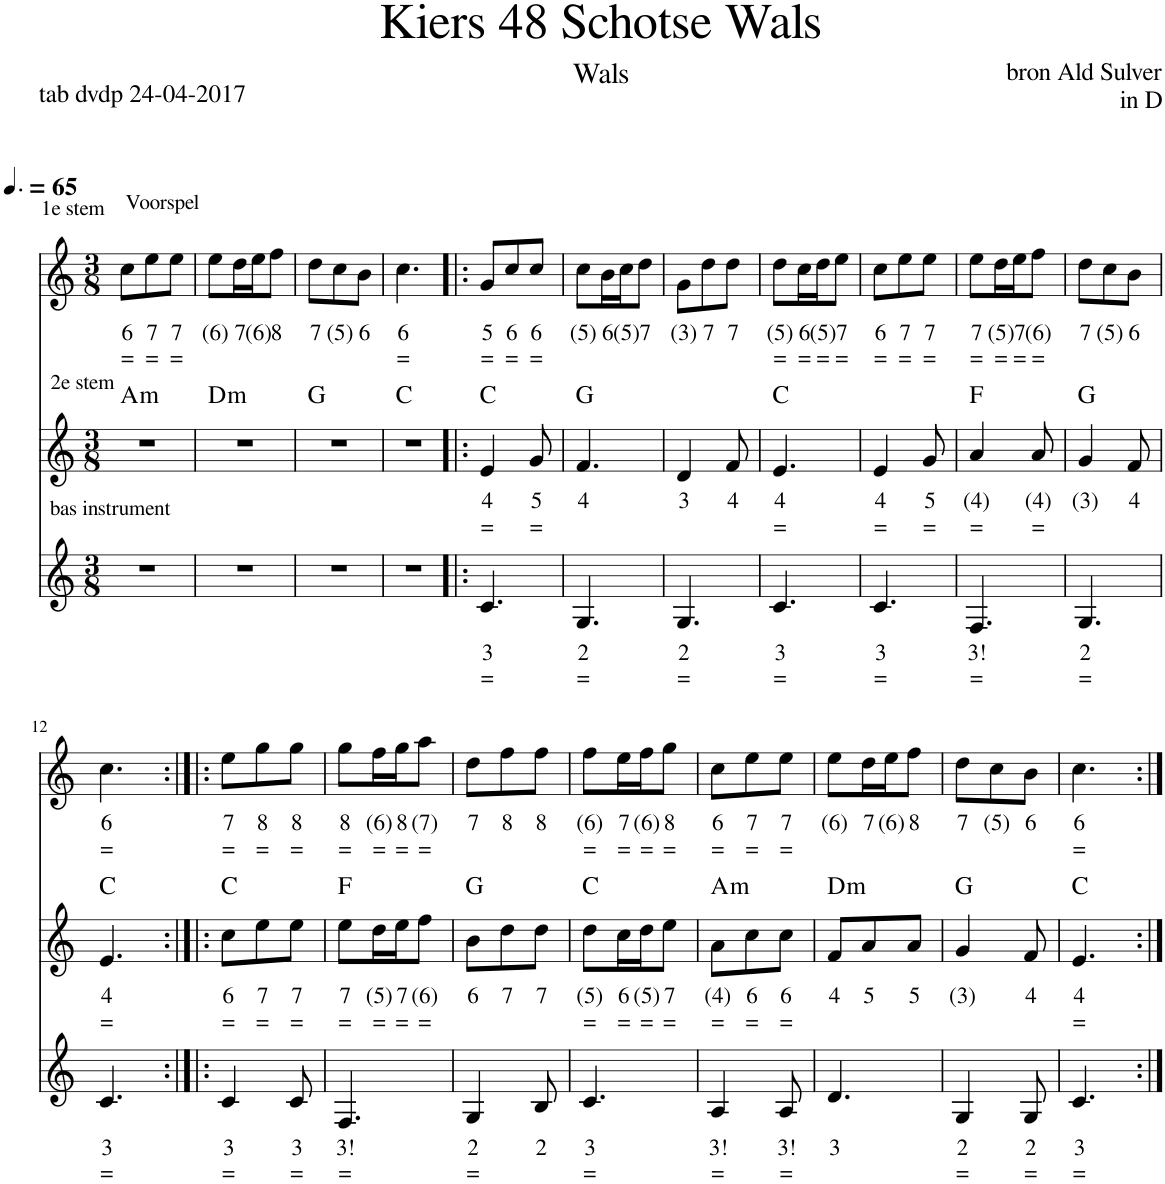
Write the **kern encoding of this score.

**kern	**text	**text	**kern	**text	**text	**harte	**kern	**text	**text
*part3	*part3	*part3	*part2	*part2	*part2	*part2	*part1	*part1	*part1
*staff3	*staff3	*staff3	*staff2	*staff2	*staff2	*	*staff1	*staff1	*staff1
*I"Bas	*	*	*I"Stem	*	*	*	*I"Stem	*	*
*clefG2	*	*	*clefG2	*	*	*	*clefG2	*	*
*k[]	*	*	*k[]	*	*	*	*k[]	*	*
*M3/8	*	*	*M3/8	*	*	*	*M3/8	*	*
*MM98	*	*	*MM98	*	*	*	*MM98	*	*
=1	=1	=1	=1	=1	=1	=1	=1	=1	=1
!	!	!	!	!	!	!	!LO:TX:a:t=Voorspel	!	!
!	!	!	!	!	!	!	!LO:TX:a:t=1e stem	!	!
!	!	!	!LO:TX:a:t=2e stem	!	!	!	!	!	!
!LO:TX:a:t=bas instrument	!	!	!	!	!	!	!	!	!
!	!	!	!	!	!	!LO:H:kt=m	!	!LO:LY:b	!LO:LY:b
4.r	.	.	4.r	.	.	A:min	8cc\L	6	=
!	!	!	!	!	!	!	!	!LO:LY:b	!LO:LY:b
.	.	.	.	.	.	.	8ee\	7	=
!	!	!	!	!	!	!	!	!LO:LY:b	!LO:LY:b
.	.	.	.	.	.	.	8ee\J	7	=
=2	=2	=2	=2	=2	=2	=2	=2	=2	=2
!	!	!	!	!	!	!LO:H:kt=m	!	!LO:LY:b	!
4.r	.	.	4.r	.	.	D:min	8ee\L	(6)	.
!	!	!	!	!	!	!	!	!LO:LY:b	!
.	.	.	.	.	.	.	16dd\L	7	.
!	!	!	!	!	!	!	!	!LO:LY:b	!
.	.	.	.	.	.	.	16ee\J	(6)	.
!	!	!	!	!	!	!	!	!LO:LY:b	!
.	.	.	.	.	.	.	8ff\J	8	.
=3	=3	=3	=3	=3	=3	=3	=3	=3	=3
!	!	!	!	!	!	!	!	!LO:LY:b	!
4.r	.	.	4.r	.	.	G:maj	8dd\L	7	.
!	!	!	!	!	!	!	!	!LO:LY:b	!
.	.	.	.	.	.	.	8cc\	(5)	.
!	!	!	!	!	!	!	!	!LO:LY:b	!
.	.	.	.	.	.	.	8b\J	6	.
=4	=4	=4	=4	=4	=4	=4	=4	=4	=4
!	!	!	!	!	!	!	!	!LO:LY:b	!LO:LY:b
4.r	.	.	4.r	.	.	C:maj	4.cc\	6	=
=5!|:	=5!|:	=5!|:	=5!|:	=5!|:	=5!|:	=5!|:	=5!|:	=5!|:	=5!|:
!	!LO:LY:b	!LO:LY:b	!	!LO:LY:b	!LO:LY:b	!	!	!LO:LY:b	!LO:LY:b
4.c/	3	=	4e/	4	=	C:maj	8g/L	5	=
!	!	!	!	!	!	!	!	!LO:LY:b	!LO:LY:b
.	.	.	.	.	.	.	8cc/	6	=
!	!	!	!	!LO:LY:b	!LO:LY:b	!	!	!LO:LY:b	!LO:LY:b
.	.	.	8g/	5	=	.	8cc/J	6	=
=6	=6	=6	=6	=6	=6	=6	=6	=6	=6
!	!LO:LY:b	!LO:LY:b	!	!LO:LY:b	!	!	!	!LO:LY:b	!
4.G/	2	=	4.f/	4	.	G:maj	8cc\L	(5)	.
!	!	!	!	!	!	!	!	!LO:LY:b	!
.	.	.	.	.	.	.	16b\L	6	.
!	!	!	!	!	!	!	!	!LO:LY:b	!
.	.	.	.	.	.	.	16cc\J	(5)	.
!	!	!	!	!	!	!	!	!LO:LY:b	!
.	.	.	.	.	.	.	8dd\J	7	.
=7	=7	=7	=7	=7	=7	=7	=7	=7	=7
!	!LO:LY:b	!LO:LY:b	!	!LO:LY:b	!	!	!	!LO:LY:b	!
4.G/	2	=	4d/	3	.	.	8g\L	(3)	.
!	!	!	!	!	!	!	!	!LO:LY:b	!
.	.	.	.	.	.	.	8dd\	7	.
!	!	!	!	!LO:LY:b	!	!	!	!LO:LY:b	!
.	.	.	8f/	4	.	.	8dd\J	7	.
=8	=8	=8	=8	=8	=8	=8	=8	=8	=8
!	!LO:LY:b	!LO:LY:b	!	!LO:LY:b	!LO:LY:b	!	!	!LO:LY:b	!LO:LY:b
4.c/	3	=	4.e/	4	=	C:maj	8dd\L	(5)	=
!	!	!	!	!	!	!	!	!LO:LY:b	!LO:LY:b
.	.	.	.	.	.	.	16cc\L	6	=
!	!	!	!	!	!	!	!	!LO:LY:b	!LO:LY:b
.	.	.	.	.	.	.	16dd\J	(5)	=
!	!	!	!	!	!	!	!	!LO:LY:b	!LO:LY:b
.	.	.	.	.	.	.	8ee\J	7	=
=9	=9	=9	=9	=9	=9	=9	=9	=9	=9
!	!LO:LY:b	!LO:LY:b	!	!LO:LY:b	!LO:LY:b	!	!	!LO:LY:b	!LO:LY:b
4.c/	3	=	4e/	4	=	.	8cc\L	6	=
!	!	!	!	!	!	!	!	!LO:LY:b	!LO:LY:b
.	.	.	.	.	.	.	8ee\	7	=
!	!	!	!	!LO:LY:b	!LO:LY:b	!	!	!LO:LY:b	!LO:LY:b
.	.	.	8g/	5	=	.	8ee\J	7	=
=10	=10	=10	=10	=10	=10	=10	=10	=10	=10
!	!LO:LY:b	!LO:LY:b	!	!LO:LY:b	!LO:LY:b	!	!	!LO:LY:b	!LO:LY:b
4.F/	3!	=	4a/	(4)	=	F:maj	8ee\L	7	=
!	!	!	!	!	!	!	!	!LO:LY:b	!LO:LY:b
.	.	.	.	.	.	.	16dd\L	(5)	=
!	!	!	!	!	!	!	!	!LO:LY:b	!LO:LY:b
.	.	.	.	.	.	.	16ee\J	7	=
!	!	!	!	!LO:LY:b	!LO:LY:b	!	!	!LO:LY:b	!LO:LY:b
.	.	.	8a/	(4)	=	.	8ff\J	(6)	=
=11	=11	=11	=11	=11	=11	=11	=11	=11	=11
!	!LO:LY:b	!LO:LY:b	!	!LO:LY:b	!	!	!	!LO:LY:b	!
4.G/	2	=	4g/	(3)	.	G:maj	8dd\L	7	.
!	!	!	!	!	!	!	!	!LO:LY:b	!
.	.	.	.	.	.	.	8cc\	(5)	.
!	!	!	!	!LO:LY:b	!	!	!	!LO:LY:b	!
.	.	.	8f/	4	.	.	8b\J	6	.
!!LO:LB:g=z
=12	=12	=12	=12	=12	=12	=12	=12	=12	=12
!	!LO:LY:b	!LO:LY:b	!	!LO:LY:b	!LO:LY:b	!	!	!LO:LY:b	!LO:LY:b
4.c/	3	=	4.e/	4	=	C:maj	4.cc\	6	=
=13:|!|:	=13:|!|:	=13:|!|:	=13:|!|:	=13:|!|:	=13:|!|:	=13:|!|:	=13:|!|:	=13:|!|:	=13:|!|:
!	!LO:LY:b	!LO:LY:b	!	!LO:LY:b	!LO:LY:b	!	!	!LO:LY:b	!LO:LY:b
4c/	3	=	8cc\L	6	=	C:maj	8ee\L	7	=
!	!	!	!	!LO:LY:b	!LO:LY:b	!	!	!LO:LY:b	!LO:LY:b
.	.	.	8ee\	7	=	.	8gg\	8	=
!	!LO:LY:b	!LO:LY:b	!	!LO:LY:b	!LO:LY:b	!	!	!LO:LY:b	!LO:LY:b
8c/	3	=	8ee\J	7	=	.	8gg\J	8	=
=14	=14	=14	=14	=14	=14	=14	=14	=14	=14
!	!LO:LY:b	!LO:LY:b	!	!LO:LY:b	!LO:LY:b	!	!	!LO:LY:b	!LO:LY:b
4.F/	3!	=	8ee\L	7	=	F:maj	8gg\L	8	=
!	!	!	!	!LO:LY:b	!LO:LY:b	!	!	!LO:LY:b	!LO:LY:b
.	.	.	16dd\L	(5)	=	.	16ff\L	(6)	=
!	!	!	!	!LO:LY:b	!LO:LY:b	!	!	!LO:LY:b	!LO:LY:b
.	.	.	16ee\J	7	=	.	16gg\J	8	=
!	!	!	!	!LO:LY:b	!LO:LY:b	!	!	!LO:LY:b	!LO:LY:b
.	.	.	8ff\J	(6)	=	.	8aa\J	(7)	=
=15	=15	=15	=15	=15	=15	=15	=15	=15	=15
!	!LO:LY:b	!LO:LY:b	!	!LO:LY:b	!	!	!	!LO:LY:b	!
4G/	2	=	8b\L	6	.	G:maj	8dd\L	7	.
!	!	!	!	!LO:LY:b	!	!	!	!LO:LY:b	!
.	.	.	8dd\	7	.	.	8ff\	8	.
!	!LO:LY:b	!	!	!LO:LY:b	!	!	!	!LO:LY:b	!
8B/	2	.	8dd\J	7	.	.	8ff\J	8	.
=16	=16	=16	=16	=16	=16	=16	=16	=16	=16
!	!LO:LY:b	!LO:LY:b	!	!LO:LY:b	!LO:LY:b	!	!	!LO:LY:b	!LO:LY:b
4.c/	3	=	8dd\L	(5)	=	C:maj	8ff\L	(6)	=
!	!	!	!	!LO:LY:b	!LO:LY:b	!	!	!LO:LY:b	!LO:LY:b
.	.	.	16cc\L	6	=	.	16ee\L	7	=
!	!	!	!	!LO:LY:b	!LO:LY:b	!	!	!LO:LY:b	!LO:LY:b
.	.	.	16dd\J	(5)	=	.	16ff\J	(6)	=
!	!	!	!	!LO:LY:b	!LO:LY:b	!	!	!LO:LY:b	!LO:LY:b
.	.	.	8ee\J	7	=	.	8gg\J	8	=
=17	=17	=17	=17	=17	=17	=17	=17	=17	=17
!	!LO:LY:b	!LO:LY:b	!	!LO:LY:b	!LO:LY:b	!LO:H:kt=m	!	!LO:LY:b	!LO:LY:b
4A/	3!	=	8a\L	(4)	=	A:min	8cc\L	6	=
!	!	!	!	!LO:LY:b	!LO:LY:b	!	!	!LO:LY:b	!LO:LY:b
.	.	.	8cc\	6	=	.	8ee\	7	=
!	!LO:LY:b	!LO:LY:b	!	!LO:LY:b	!LO:LY:b	!	!	!LO:LY:b	!LO:LY:b
8A/	3!	=	8cc\J	6	=	.	8ee\J	7	=
=18	=18	=18	=18	=18	=18	=18	=18	=18	=18
!	!LO:LY:b	!	!	!LO:LY:b	!	!LO:H:kt=m	!	!LO:LY:b	!
4.d/	3	.	8f/L	4	.	D:min	8ee\L	(6)	.
!	!	!	!	!LO:LY:b	!	!	!	!LO:LY:b	!
.	.	.	8a/	5	.	.	16dd\L	7	.
!	!	!	!	!	!	!	!	!LO:LY:b	!
.	.	.	.	.	.	.	16ee\J	(6)	.
!	!	!	!	!LO:LY:b	!	!	!	!LO:LY:b	!
.	.	.	8a/J	5	.	.	8ff\J	8	.
=19	=19	=19	=19	=19	=19	=19	=19	=19	=19
!	!LO:LY:b	!LO:LY:b	!	!LO:LY:b	!	!	!	!LO:LY:b	!
4G/	2	=	4g/	(3)	.	G:maj	8dd\L	7	.
!	!	!	!	!	!	!	!	!LO:LY:b	!
.	.	.	.	.	.	.	8cc\	(5)	.
!	!LO:LY:b	!LO:LY:b	!	!LO:LY:b	!	!	!	!LO:LY:b	!
8G/	2	=	8f/	4	.	.	8b\J	6	.
=20	=20	=20	=20	=20	=20	=20	=20	=20	=20
!	!LO:LY:b	!LO:LY:b	!	!LO:LY:b	!LO:LY:b	!	!	!LO:LY:b	!LO:LY:b
4.c/	3	=	4.e/	4	=	C:maj	4.cc\	6	=
=:|!	=:|!	=:|!	=:|!	=:|!	=:|!	=:|!	=:|!	=:|!	=:|!
*-	*-	*-	*-	*-	*-	*-	*-	*-	*-
